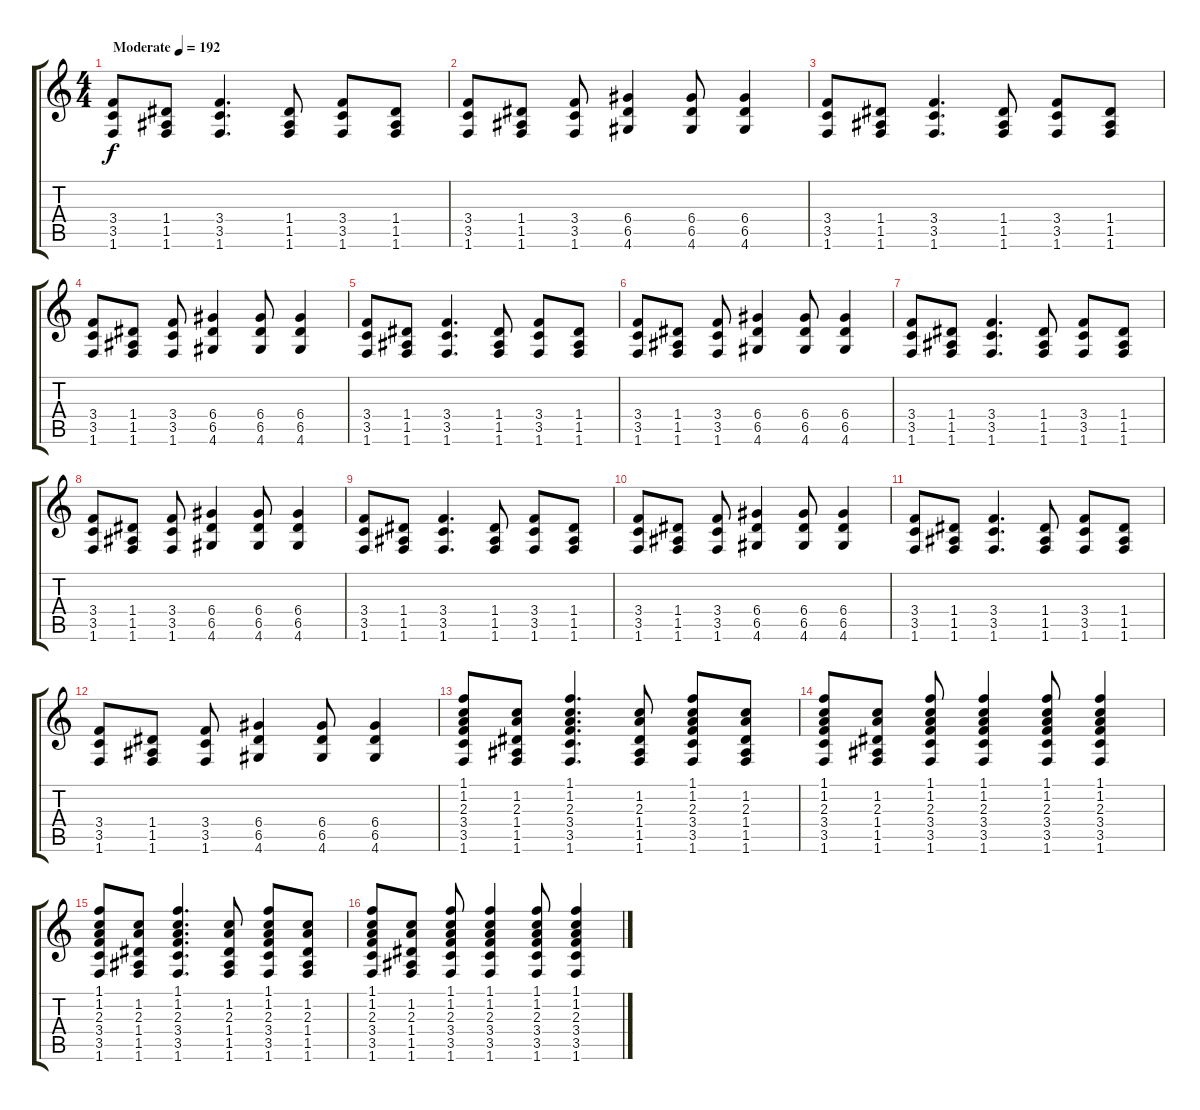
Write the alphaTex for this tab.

\track "" {instrument electricguitarjazz}
\staff {score tabs}
\tuning (E4 B3 G3 D3 A2 E2) {hide}
\ts (4 4)
\tempo (192 "Moderate")
\clef g2
\ks c
(3.4 3.5 1.6).8{dy f instrument electricguitarjazz} (1.4 1.5 1.6).8 (3.4 3.5 1.6).4{d} (1.4 1.5 1.6).8 (3.4 3.5 1.6).8 (1.4 1.5 1.6).8 |
(3.4 3.5 1.6).8 (1.4 1.5 1.6).8 (3.4 3.5 1.6).8 (6.4 6.5 4.6).4 (6.4 6.5 4.6).8 (6.4 6.5 4.6).4 |
(3.4 3.5 1.6).8 (1.4 1.5 1.6).8 (3.4 3.5 1.6).4{d} (1.4 1.5 1.6).8 (3.4 3.5 1.6).8 (1.4 1.5 1.6).8 |
(3.4 3.5 1.6).8 (1.4 1.5 1.6).8 (3.4 3.5 1.6).8 (6.4 6.5 4.6).4 (6.4 6.5 4.6).8 (6.4 6.5 4.6).4 |
(3.4 3.5 1.6).8 (1.4 1.5 1.6).8 (3.4 3.5 1.6).4{d} (1.4 1.5 1.6).8 (3.4 3.5 1.6).8 (1.4 1.5 1.6).8 |
(3.4 3.5 1.6).8 (1.4 1.5 1.6).8 (3.4 3.5 1.6).8 (6.4 6.5 4.6).4 (6.4 6.5 4.6).8 (6.4 6.5 4.6).4 |
(3.4 3.5 1.6).8 (1.4 1.5 1.6).8 (3.4 3.5 1.6).4{d} (1.4 1.5 1.6).8 (3.4 3.5 1.6).8 (1.4 1.5 1.6).8 |
(3.4 3.5 1.6).8 (1.4 1.5 1.6).8 (3.4 3.5 1.6).8 (6.4 6.5 4.6).4 (6.4 6.5 4.6).8 (6.4 6.5 4.6).4 |
(3.4 3.5 1.6).8 (1.4 1.5 1.6).8 (3.4 3.5 1.6).4{d} (1.4 1.5 1.6).8 (3.4 3.5 1.6).8 (1.4 1.5 1.6).8 |
(3.4 3.5 1.6).8 (1.4 1.5 1.6).8 (3.4 3.5 1.6).8 (6.4 6.5 4.6).4 (6.4 6.5 4.6).8 (6.4 6.5 4.6).4 |
(3.4 3.5 1.6).8 (1.4 1.5 1.6).8 (3.4 3.5 1.6).4{d} (1.4 1.5 1.6).8 (3.4 3.5 1.6).8 (1.4 1.5 1.6).8 |
(3.4 3.5 1.6).8 (1.4 1.5 1.6).8 (3.4 3.5 1.6).8 (6.4 6.5 4.6).4 (6.4 6.5 4.6).8 (6.4 6.5 4.6).4 |
(1.1 1.2 2.3 3.4 3.5 1.6).8 (1.2 2.3 1.4 1.5 1.6).8 (1.1 1.2 2.3 3.4 3.5 1.6).4{d} (1.2 2.3 1.4 1.5 1.6).8 (1.1 1.2 2.3 3.4 3.5 1.6).8 (1.2 2.3 1.4 1.5 1.6).8 |
(1.1 1.2 2.3 3.4 3.5 1.6).8 (1.2 2.3 1.4 1.5 1.6).8 (1.1 1.2 2.3 3.4 3.5 1.6).8 (1.1 1.2 2.3 3.4 3.5 1.6).4 (1.1 1.2 2.3 3.4 3.5 1.6).8 (1.1 1.2 2.3 3.4 3.5 1.6).4 |
(1.1 1.2 2.3 3.4 3.5 1.6).8 (1.2 2.3 1.4 1.5 1.6).8 (1.1 1.2 2.3 3.4 3.5 1.6).4{d} (1.2 2.3 1.4 1.5 1.6).8 (1.1 1.2 2.3 3.4 3.5 1.6).8 (1.2 2.3 1.4 1.5 1.6).8 |
(1.1 1.2 2.3 3.4 3.5 1.6).8 (1.2 2.3 1.4 1.5 1.6).8 (1.1 1.2 2.3 3.4 3.5 1.6).8 (1.1 1.2 2.3 3.4 3.5 1.6).4 (1.1 1.2 2.3 3.4 3.5 1.6).8 (1.1 1.2 2.3 3.4 3.5 1.6).4
